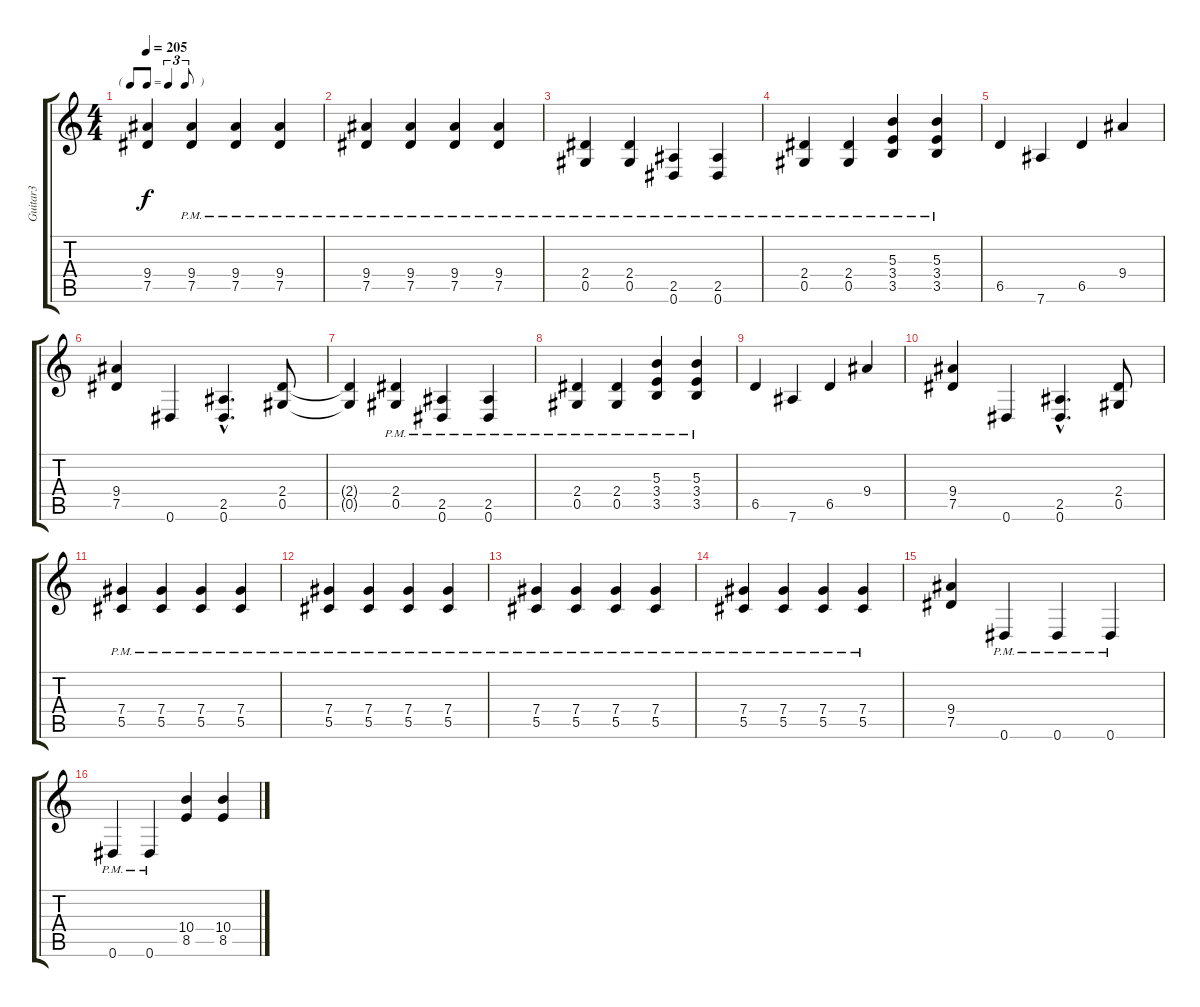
\track ("Guitar3" "Guitar3") {instrument distortionguitar}
\staff {score tabs}
\tuning (Eb4 Bb3 Gb3 Db3 Ab2 Eb2) {hide}
\ts (4 4)
\tf triplet8th
\tempo 205
\clef g2
\ks c
(9.4{t} 7.5{t}).4{dy f} (9.4{pm} 7.5{pm}).4 (9.4{pm} 7.5{pm}).4 (9.4{pm} 7.5{pm}).4 |
(9.4{pm} 7.5{pm}).4 (9.4{pm} 7.5{pm}).4 (9.4{pm} 7.5{pm}).4 (9.4{pm} 7.5{pm}).4 |
(2.4{pm} 0.5{pm}).4 (2.4{pm} 0.5{pm}).4 (2.5{pm} 0.6{pm}).4 (2.5{pm} 0.6{pm}).4 |
(2.4{pm} 0.5{pm}).4 (2.4{pm} 0.5{pm}).4 (5.3{pm} 3.4{pm} 3.5{pm}).4 (5.3{pm} 3.4{pm} 3.5{pm}).4 |
6.5.4 7.6.4 6.5.4 9.4.4 |
(9.4 7.5).4 0.6.4 (2.5{hac} 0.6{hac}).4{d} (2.4 0.5).8 |
(2.4{t} 0.5{t}).4 (2.4{pm} 0.5{pm}).4 (2.5{pm} 0.6{pm}).4 (2.5{pm} 0.6{pm}).4 |
(2.4{pm} 0.5{pm}).4 (2.4{pm} 0.5{pm}).4 (5.3{pm} 3.4{pm} 3.5{pm}).4 (5.3{pm} 3.4{pm} 3.5{pm}).4 |
6.5.4 7.6.4 6.5.4 9.4.4 |
(9.4 7.5).4 0.6.4 (2.5{hac} 0.6{hac}).4{d} (2.4 0.5).8 |
(7.4{pm} 5.5{pm}).4 (7.4{pm} 5.5{pm}).4 (7.4{pm} 5.5{pm}).4 (7.4{pm} 5.5{pm}).4 |
(7.4{pm} 5.5{pm}).4 (7.4{pm} 5.5{pm}).4 (7.4{pm} 5.5{pm}).4 (7.4{pm} 5.5{pm}).4 |
(7.4{pm} 5.5{pm}).4 (7.4{pm} 5.5{pm}).4 (7.4{pm} 5.5{pm}).4 (7.4{pm} 5.5{pm}).4 |
(7.4{pm} 5.5{pm}).4 (7.4{pm} 5.5{pm}).4 (7.4{pm} 5.5{pm}).4 (7.4{pm} 5.5{pm}).4 |
(9.4 7.5).4 0.6{pm}.4 0.6{pm}.4 0.6{pm}.4 |
0.6{pm}.4 0.6{pm}.4 (10.4 8.5).4 (10.4 8.5).4
